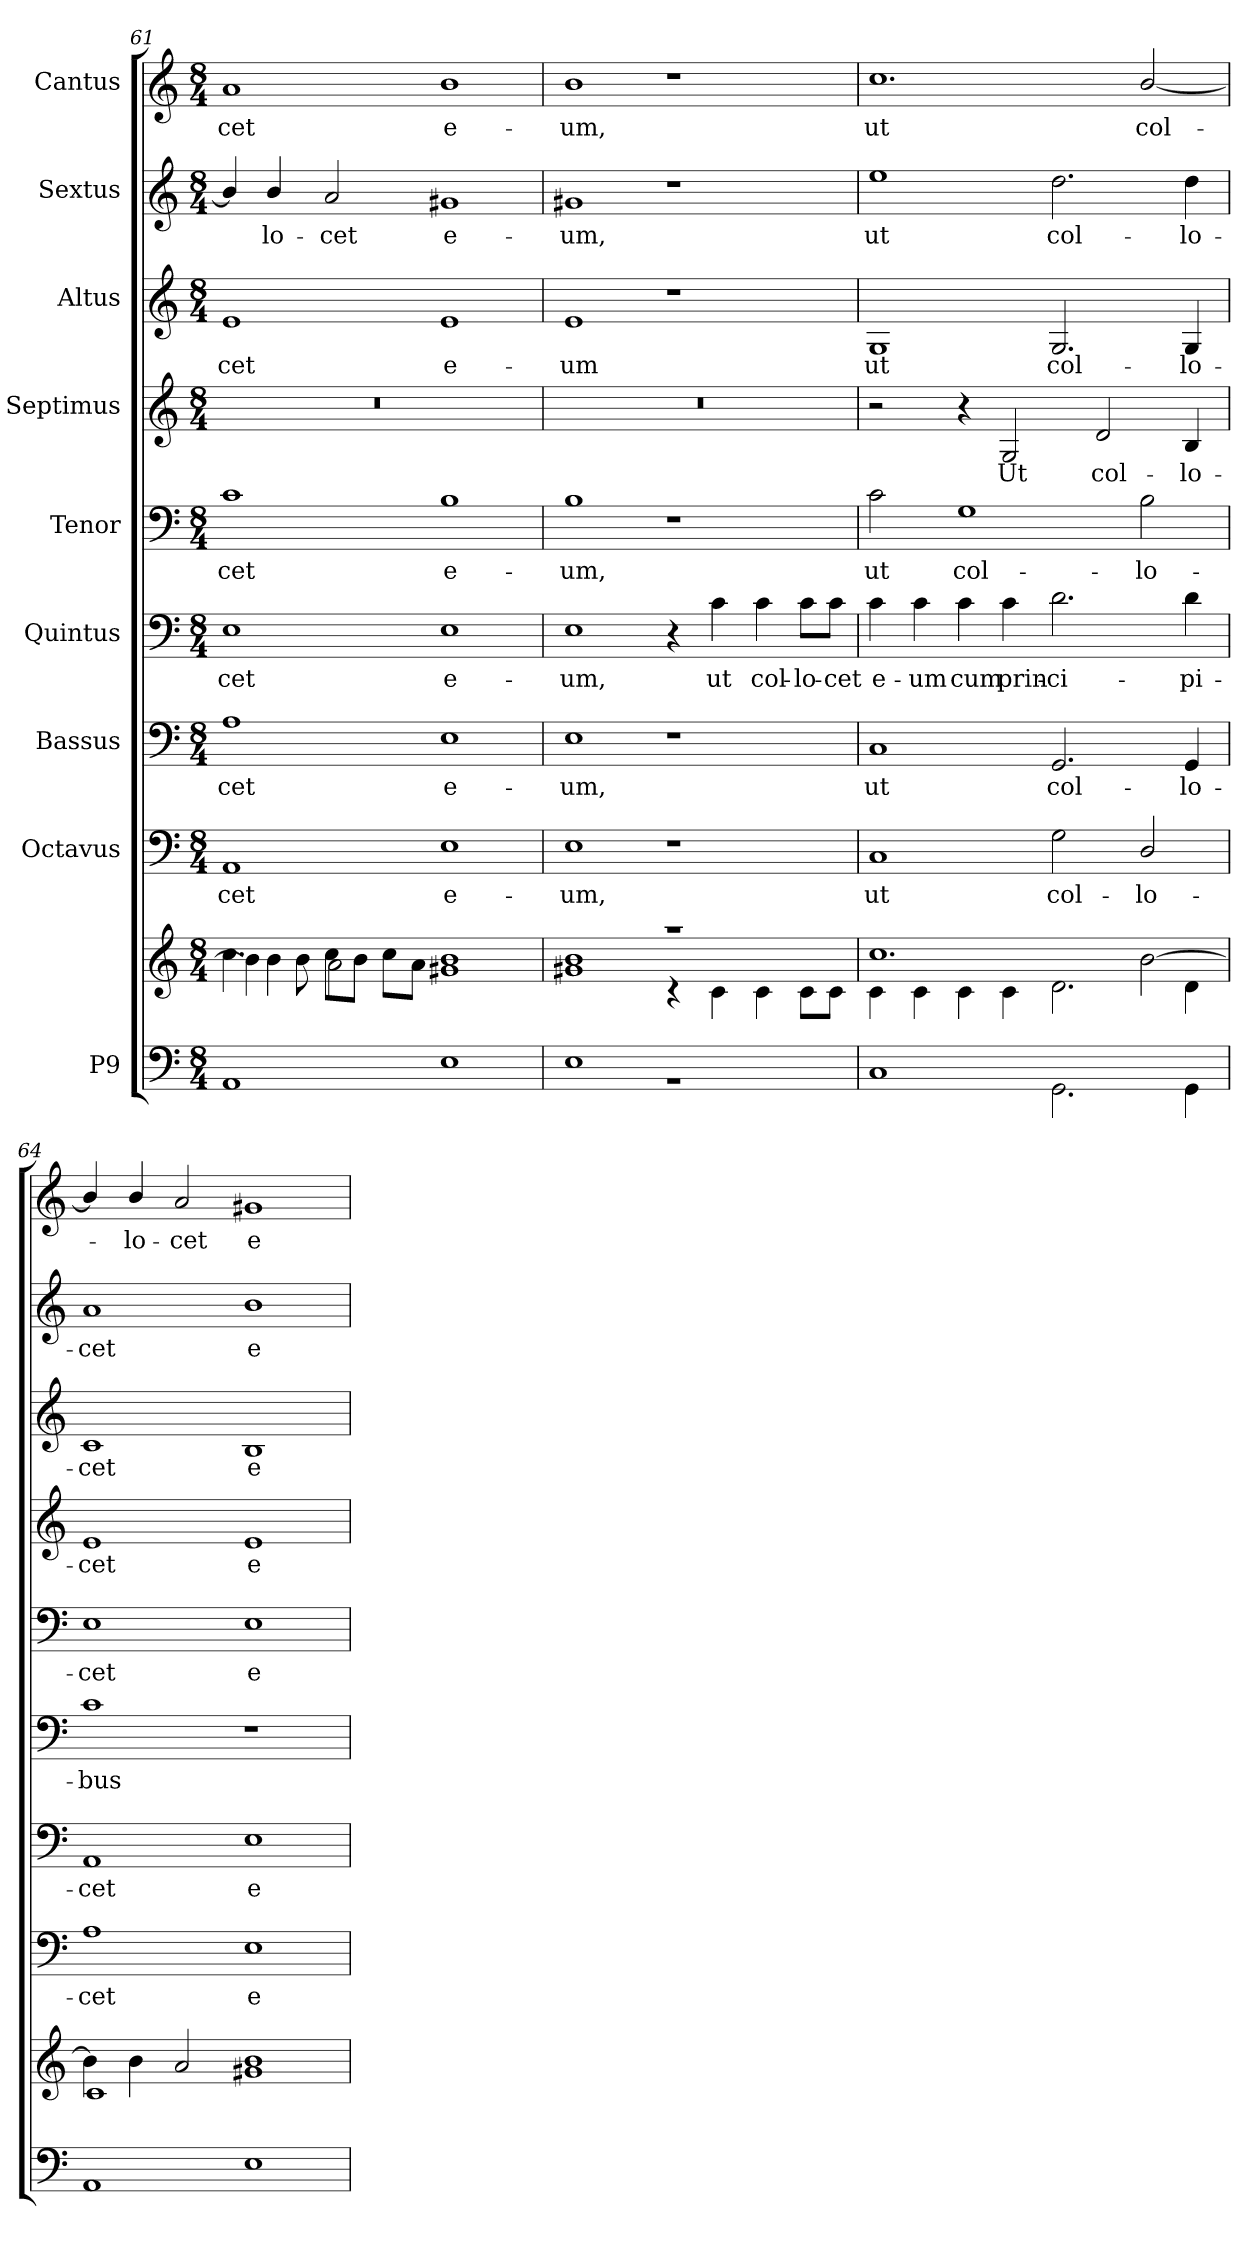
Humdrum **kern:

**kern	**kern	**kern	**text	**kern	**text	**kern	**text	**kern	**text	**kern	**text	**kern	**text	**kern	**text	**kern	**text
*part9	*part9	*part8	*part8	*part7	*part7	*part6	*part6	*part5	*part5	*part4	*part4	*part3	*part3	*part2	*part2	*part1	*part1
*staff10	*staff9	*staff8	*staff8	*staff7	*staff7	*staff6	*staff6	*staff5	*staff5	*staff4	*staff4	*staff3	*staff3	*staff2	*staff2	*staff1	*staff1
*I"P9	*	*I"Octavus	*	*I"Bassus	*	*I"Quintus	*	*I"Tenor	*	*I"Septimus	*	*I"Altus	*	*I"Sextus	*	*I"Cantus	*
*clefF4	*clefG2	*clefF4	*	*clefF4	*	*clefF4	*	*clefF4	*	*clefG2	*	*clefG2	*	*clefG2	*	*clefG2	*
*k[]	*k[]	*k[]	*	*k[]	*	*k[]	*	*k[]	*	*k[]	*	*k[]	*	*k[]	*	*k[]	*
*M8/4	*M8/4	*M8/4	*	*M8/4	*	*M8/4	*	*M8/4	*	*M8/4	*	*M8/4	*	*M8/4	*	*M8/4	*
=61	=61	=61	=61	=61	=61	=61	=61	=61	=61	=61	=61	=61	=61	=61	=61	=61	=61
*^	*^	*	*	*	*	*	*	*	*	*	*	*	*	*	*	*	*
!	!	!	!	!	!LO:LY:b	!	!LO:LY:b	!	!LO:LY:b	!	!LO:LY:b	!	!	!	!LO:LY:b	!	!	!	!LO:LY:b
0ryy	1AA	4.cc\	4b\]	1AA	-cet	1A	-cet	1E	-cet	1c	-cet	0r	.	1e	-cet	4b/]	.	1a	-cet
!	!	!	!	!	!	!	!	!	!	!	!	!	!	!	!	!	!LO:LY:b	!	!
.	.	.	4b\	.	.	.	.	.	.	.	.	.	.	.	.	4b/	-lo-	.	.
.	.	8b\	.	.	.	.	.	.	.	.	.	.	.	.	.	.	.	.	.
!	!	!	!	!	!	!	!	!	!	!	!	!	!	!	!	!	!LO:LY:b	!	!
.	.	8cc\L	2a\	.	.	.	.	.	.	.	.	.	.	.	.	2a/	-cet	.	.
.	.	8b\J	.	.	.	.	.	.	.	.	.	.	.	.	.	.	.	.	.
.	.	8cc\L	.	.	.	.	.	.	.	.	.	.	.	.	.	.	.	.	.
.	.	8a\J	.	.	.	.	.	.	.	.	.	.	.	.	.	.	.	.	.
!	!	!	!	!	!LO:LY:b	!	!LO:LY:b	!	!LO:LY:b	!	!LO:LY:b	!	!	!	!LO:LY:b	!	!LO:LY:b	!	!LO:LY:b
.	1E	1b	1g#X	1E	e-	1E	e-	1E	e-	1B	e-	.	.	1e	e-	1g#X	e-	1b	e-
!!LO:PB:g=z
=62	=62	=62	=62	=62	=62	=62	=62	=62	=62	=62	=62	=62	=62	=62	=62	=62	=62	=62	=62
!	!	!	!	!	!LO:LY:b	!	!LO:LY:b	!	!LO:LY:b	!	!LO:LY:b	!	!	!	!LO:LY:b	!	!LO:LY:b	!	!LO:LY:b
0ryy	1E	1b	1g#X	1E	-um,	1E	-um,	1E	-um,	1B	-um,	0r	.	1e	-um	1g#X	-um,	1b	-um,
.	1r	1raa	4rc	1r	.	1r	.	4r	.	1r	.	.	.	1r	.	1r	.	1r	.
!	!	!	!	!	!	!	!	!	!LO:LY:b	!	!	!	!	!	!	!	!	!	!
.	.	.	4c\	.	.	.	.	4c\	ut	.	.	.	.	.	.	.	.	.	.
!	!	!	!	!	!	!	!	!	!LO:LY:b	!	!	!	!	!	!	!	!	!	!
.	.	.	4c\	.	.	.	.	4c\	col-	.	.	.	.	.	.	.	.	.	.
!	!	!	!	!	!	!	!	!	!LO:LY:b	!	!	!	!	!	!	!	!	!	!
.	.	.	8c\L	.	.	.	.	8c\L	-lo-	.	.	.	.	.	.	.	.	.	.
!	!	!	!	!	!	!	!	!	!LO:LY:b	!	!	!	!	!	!	!	!	!	!
.	.	.	8c\J	.	.	.	.	8c\J	-cet	.	.	.	.	.	.	.	.	.	.
=63	=63	=63	=63	=63	=63	=63	=63	=63	=63	=63	=63	=63	=63	=63	=63	=63	=63	=63	=63
!	!	!	!	!	!LO:LY:b	!	!LO:LY:b	!	!LO:LY:b	!	!LO:LY:b	!	!	!	!LO:LY:b	!	!LO:LY:b	!	!LO:LY:b
0ryy	1C	1.cc	4c\	1C	ut	1C	ut	4c\	e-	2c\	ut	2r	.	1G	ut	1ee	ut	1.cc	ut
!	!	!	!	!	!	!	!	!	!LO:LY:b	!	!	!	!	!	!	!	!	!	!
.	.	.	4c\	.	.	.	.	4c\	-um	.	.	.	.	.	.	.	.	.	.
!	!	!	!	!	!	!	!	!	!LO:LY:b	!	!LO:LY:b	!	!	!	!	!	!	!	!
.	.	.	4c\	.	.	.	.	4c\	cum	1G	col-	4r	.	.	.	.	.	.	.
!	!	!	!	!	!	!	!	!	!LO:LY:b	!	!	!	!LO:LY:b	!	!	!	!	!	!
.	.	.	4c\	.	.	.	.	4c\	prin-	.	.	2G/	Ut	.	.	.	.	.	.
!	!	!	!	!	!LO:LY:b	!	!LO:LY:b	!	!LO:LY:b	!	!	!	!	!	!LO:LY:b	!	!LO:LY:b	!	!
.	2.GG\	.	2.d\	2G\	col-	2.GG/	col-	2.d\	-ci-	.	.	.	.	2.G/	col-	2.dd\	col-	.	.
!	!	!	!	!	!	!	!	!	!	!	!	!	!LO:LY:b	!	!	!	!	!	!
.	.	.	.	.	.	.	.	.	.	.	.	2d/	col-	.	.	.	.	.	.
!	!	!	!	!	!LO:LY:b	!	!	!	!	!	!LO:LY:b	!	!	!	!	!	!	!	!LO:LY:b
.	.	[2b\	.	2D/	-lo-	.	.	.	.	2B\	-lo-	.	.	.	.	.	.	[2b/	col-
!	!	!	!	!	!	!	!LO:LY:b	!	!LO:LY:b	!	!	!	!LO:LY:b	!	!LO:LY:b	!	!LO:LY:b	!	!
.	4GG\	.	4d\	.	.	4GG/	-lo-	4d\	-pi-	.	.	4B/	-lo-	4G/	-lo-	4dd\	-lo-	.	.
=64	=64	=64	=64	=64	=64	=64	=64	=64	=64	=64	=64	=64	=64	=64	=64	=64	=64	=64	=64
!	!	!	!	!	!LO:LY:b	!	!LO:LY:b	!	!LO:LY:b	!	!LO:LY:b	!	!LO:LY:b	!	!LO:LY:b	!	!LO:LY:b	!	!
0ryy	1AA	4b\]	1c	1A	-cet	1AA	-cet	1c	-bus	1E	-cet	1e	-cet	1c	-cet	1a	-cet	4b/]	.
!	!	!	!	!	!	!	!	!	!	!	!	!	!	!	!	!	!	!	!LO:LY:b
.	.	4b\	.	.	.	.	.	.	.	.	.	.	.	.	.	.	.	4b/	-lo-
!	!	!	!	!	!	!	!	!	!	!	!	!	!	!	!	!	!	!	!LO:LY:b
.	.	2a/	.	.	.	.	.	.	.	.	.	.	.	.	.	.	.	2a/	-cet
!	!	!	!	!	!LO:LY:b	!	!LO:LY:b	!	!	!	!LO:LY:b	!	!LO:LY:b	!	!LO:LY:b	!	!LO:LY:b	!	!LO:LY:b
.	1E	1b	1g#X	1E	e-	1E	e-	1r	.	1E	e-	1e	e-	1B	e-	1b	e-	1g#X	e-
*v	*v	*	*	*	*	*	*	*	*	*	*	*	*	*	*	*	*	*	*
*	*v	*v	*	*	*	*	*	*	*	*	*	*	*	*	*	*	*	*
=	=	=	=	=	=	=	=	=	=	=	=	=	=	=	=	=	=
*-	*-	*-	*-	*-	*-	*-	*-	*-	*-	*-	*-	*-	*-	*-	*-	*-	*-
